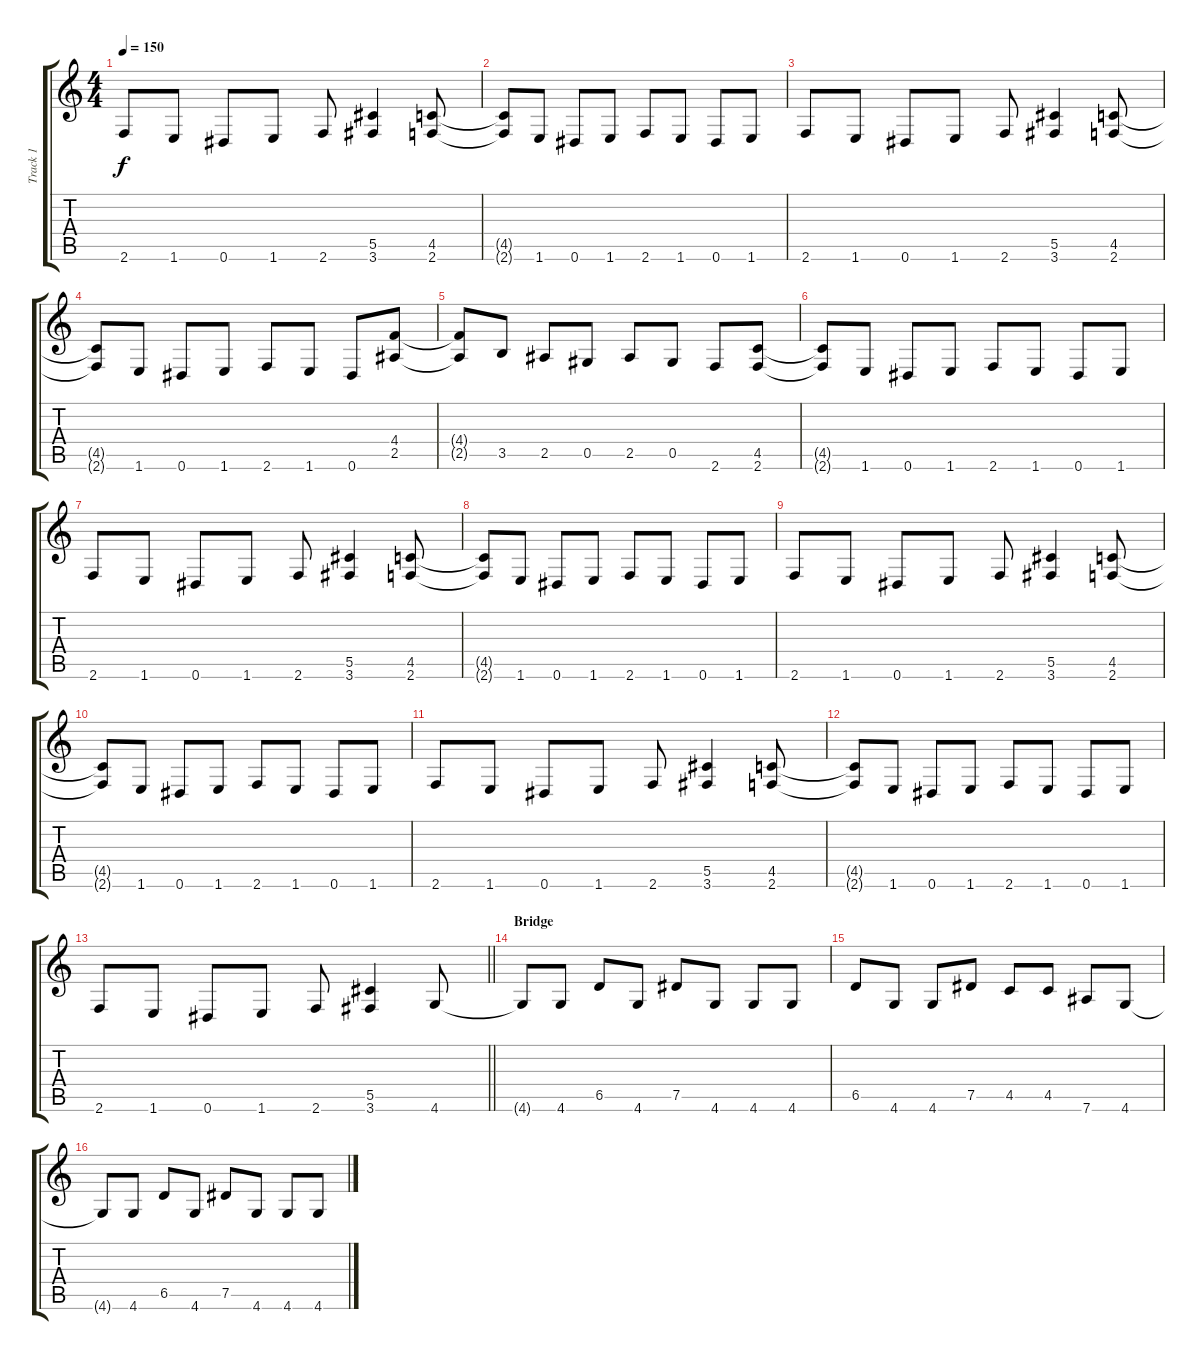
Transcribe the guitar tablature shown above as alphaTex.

\track ("Track 1" "Track 1") {instrument distortionguitar}
\staff {score tabs}
\tuning (Eb4 Bb3 Gb3 Db3 Ab2 Eb2) {hide}
\ts (4 4)
\tempo 150
\clef g2
\ks c
2.6.8{dy f} 1.6.8 0.6.8 1.6.8 2.6.8 (5.5 3.6).4 (4.5 2.6).8 |
(4.5{t} 2.6{t}).8 1.6.8 0.6.8 1.6.8 2.6.8 1.6.8 0.6.8 1.6.8 |
2.6.8 1.6.8 0.6.8 1.6.8 2.6.8 (5.5 3.6).4 (4.5 2.6).8 |
(4.5{t} 2.6{t}).8 1.6.8 0.6.8 1.6.8 2.6.8 1.6.8 0.6.8 (4.4 2.5).8 |
(4.4{t} 2.5{t}).8 3.5.8 2.5.8 0.5.8 2.5.8 0.5.8 2.6.8 (4.5 2.6).8 |
(4.5{t} 2.6{t}).8 1.6.8 0.6.8 1.6.8 2.6.8 1.6.8 0.6.8 1.6.8 |
2.6.8 1.6.8 0.6.8 1.6.8 2.6.8 (5.5 3.6).4 (4.5 2.6).8 |
(4.5{t} 2.6{t}).8 1.6.8 0.6.8 1.6.8 2.6.8 1.6.8 0.6.8 1.6.8 |
2.6.8 1.6.8 0.6.8 1.6.8 2.6.8 (5.5 3.6).4 (4.5 2.6).8 |
(4.5{t} 2.6{t}).8 1.6.8 0.6.8 1.6.8 2.6.8 1.6.8 0.6.8 1.6.8 |
2.6.8 1.6.8 0.6.8 1.6.8 2.6.8 (5.5 3.6).4 (4.5 2.6).8 |
(4.5{t} 2.6{t}).8 1.6.8 0.6.8 1.6.8 2.6.8 1.6.8 0.6.8 1.6.8 |
\barLineRight lightlight
2.6.8 1.6.8 0.6.8 1.6.8 2.6.8 (5.5 3.6).4 4.6.8 |
\section ("" "Bridge")
4.6{t}.8 4.6.8 6.5.8 4.6.8 7.5.8 4.6.8 4.6.8 4.6.8 |
6.5.8 4.6.8 4.6.8 7.5.8 4.5.8 4.5.8 7.6.8 4.6.8 |
4.6{t}.8 4.6.8 6.5.8 4.6.8 7.5.8 4.6.8 4.6.8 4.6.8
